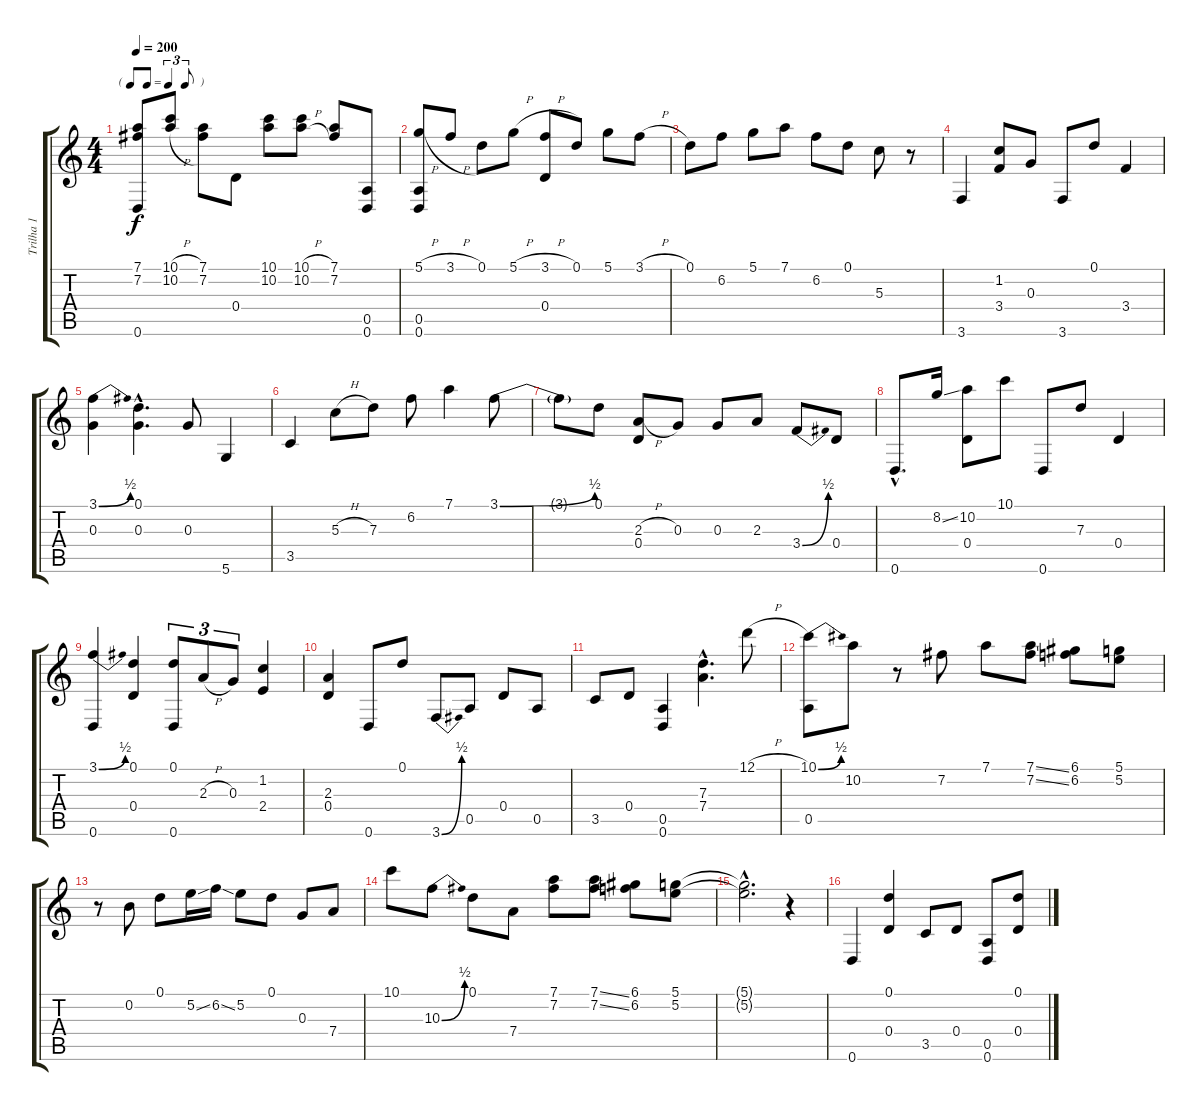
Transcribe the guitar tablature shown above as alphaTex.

\track ("Trilha 1" "Trilha 1") {instrument acousticguitarsteel}
\staff {score tabs}
\tuning (D4 B3 G3 D3 A2 D2) {hide}
\ts (4 4)
\tf triplet8th
\tempo 200
\clef g2
\ks c
(7.1 7.2 0.6).8{dy f} (10.1{h} 10.2{h}).8 (7.1 7.2).8 0.4.8 (10.1 10.2).8 (10.1{h} 10.2{h}).8 (7.1 7.2).8 (0.5 0.6).8 |
(5.1{h} 0.5 0.6).8 3.1{h}.8 0.1.8 5.1{h}.8 (3.1{h} 0.4).8 0.1.8 5.1.8 3.1{h}.8 |
0.1.8 6.2.8 5.1.8 7.1.8 6.2.8 0.1.8 5.3.8 r.8 |
3.6.4 (1.2 3.4).8 0.3.8 3.6.8 0.1.8 3.4.4 |
(3.1{be (bend 0 0 60 2)} 0.3).4 (0.1{hac} 0.3{hac}).4{d} 0.3.8 5.6.4 |
3.5.4 5.3{h}.8 7.3.8 6.2.8 7.1.4 3.1{be (bend 0 0 60 2)}.8 |
3.1{t}.8 0.1.8 (2.3{h} 0.4).8 0.3.8 0.3.8 2.3.8 3.4{be (bend 0 0 60 2)}.8 0.4.8 |
0.6{hac}.8{d} 8.2{ss}.16 (10.2 0.4).8 10.1.8 0.6.8 7.3.8 0.4.4 |
(3.1{be (bend 0 0 60 2)} 0.6).4 (0.1 0.4).4 (0.1 0.6).8{tu (3 2)} 2.3{h}.8{tu (3 2)} 0.3.8{tu (3 2)} (1.2 2.4).4 |
(2.3 0.4).4 0.6.8 0.1.8 3.6{be (bend 0 0 60 2)}.8 0.5.8 0.4.8 0.5.8 |
3.5.8 0.4.8 (0.5 0.6).4 (7.3{hac} 7.4{hac}).4{d} 12.1{h}.8 |
(10.1{be (bend 0 0 60 2)} 0.5).8 10.2.8 r.8 7.2.8 7.1.8 (7.1{ss} 7.2{ss}).8 (6.1 6.2).8 (5.1 5.2).8 |
r.8 0.2.8 0.1.8 5.2{ss}.16 6.2{ss}.16 5.2.8 0.1.8 0.3.8 7.4.8 |
10.1.8 10.3{be (bend 0 0 60 2)}.8 0.1.8 7.4.8 (7.1 7.2).8 (7.1{ss} 7.2{ss}).8 (6.1 6.2).8 (5.1 5.2).8 |
(5.1{hac t} 5.2{hac t}).2{d} r.4 |
0.6.4 (0.1 0.4).4 3.5.8 0.4.8 (0.5 0.6).8 (0.1 0.4).8
